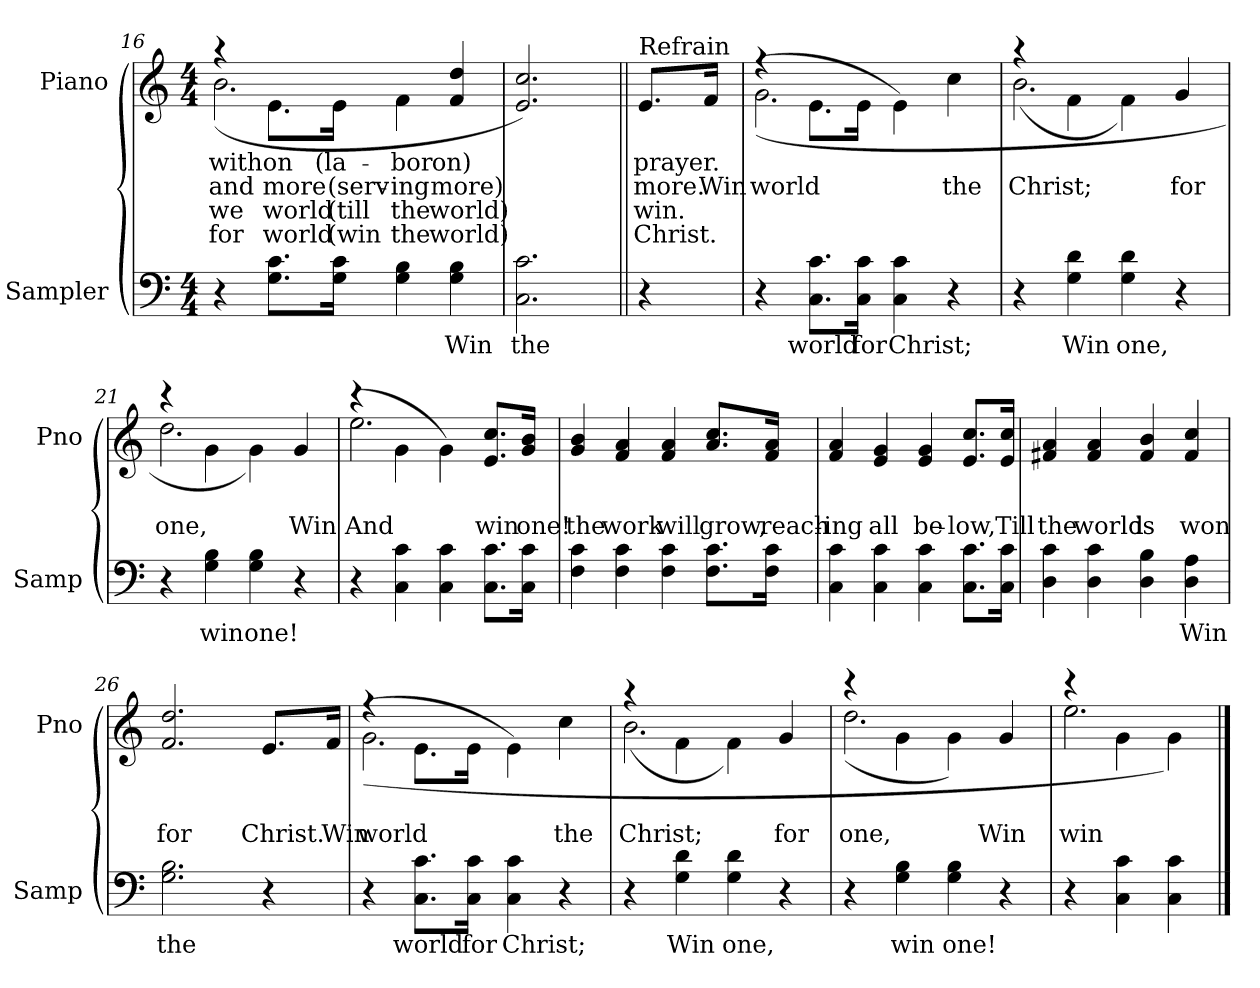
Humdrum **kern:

**kern	**text	**kern	**text	**text	**text	**text
*part2	*part2	*part1	*part1	*part1	*part1	*part1
*staff2	*staff2	*staff1	*staff1	*staff1	*staff1	*staff1
*I"Sampler	*	*I"Piano	*	*	*	*
*I'Samp	*	*I'Pno	*	*	*	*
*clefF4	*	*clefG2	*	*	*	*
*M4/4	*	*M4/4	*	*	*	*
=16	=16	=16	=16	=16	=16	=16
*	*	*^	*	*	*	*
4r	.	4r	(2.b	with	and	we	for
8.G\ 8.c\L	.	8.e\L	.	on	more	world	world
16G\ 16c\Jk	.	16e\Jk	.	(la-	(serv-	(till	(win
4G 4B	.	4f\	.	-bor	-ing	the	the
4G 4B	Win	4f 4dd	4ryy	on)	more)	world)	world)
*	*	*v	*v	*	*	*	*
=17	=17	=17	=17	=17	=17	=17
2.C 2.c	the	2.e 2.cc)	.	.	.	.
=18||	=18||	=18||	=18||	=18||	=18||	=18||
!	!	!LO:TX:t=Refrain	!	!	!	!
4r	.	8.e/L	prayer.	more.	win.	Christ.
.	.	16f/Jk	.	Win	.	.
=19	=19	=19	=19	=19	=19	=19
*	*	*^	*	*	*	*
4r	.	(4r	(2.g	.	world	.	.
8.C\ 8.c\L	world	8.e\L	.	.	.	.	.
16C\ 16c\Jk	for	16e\Jk	.	.	.	.	.
4C 4c	Christ;	4e\)	.	.	.	.	.
4r	.	4cc	4ryy	.	the	.	.
=20	=20	=20	=20	=20	=20	=20	=20
4r	.	4r	(2.b	.	Christ;	.	.
4G 4d	Win	4f\	.	.	.	.	.
4G 4d	one,	4f\)	.	.	.	.	.
4r	.	4g/	4ryy	.	for	.	.
=21	=21	=21	=21	=21	=21	=21	=21
4r	.	4r	2.dd	.	one,	.	.
4G 4B	win	4g\	.	.	.	.	.
4G 4B	one!	4g\)	.	.	.	.	.
4r	.	4g	4ryy	.	Win	.	.
=22	=22	=22	=22	=22	=22	=22	=22
4r	.	(4r	2.ee	.	And	.	.
4C 4c	.	4g\	.	.	.	.	.
4C 4c	.	4g\)	.	.	.	.	.
8.C\ 8.c\L	.	8.e/ 8.cc/L	4ryy	.	win	.	.
16C\ 16c\Jk	.	16g/ 16b/Jk	.	.	one!	.	.
*	*	*v	*v	*	*	*	*
=23	=23	=23	=23	=23	=23	=23
4F 4c	.	4g 4b	.	the	.	.
4F 4c	.	4f 4a	.	work	.	.
4F 4c	.	4f 4a	.	will	.	.
8.F\ 8.c\L	.	8.a/ 8.cc/L	.	grow,	.	.
16F\ 16c\Jk	.	16f/ 16a/Jk	.	reach-	.	.
=24	=24	=24	=24	=24	=24	=24
4C 4c	.	4f 4a	.	-ing	.	.
4C 4c	.	4e 4g	.	all	.	.
4C 4c	.	4e 4g	.	be-	.	.
8.C\ 8.c\L	.	8.e/ 8.cc/L	.	-low,	.	.
16C\ 16c\Jk	.	16e/ 16cc/Jk	.	Till	.	.
=25	=25	=25	=25	=25	=25	=25
4D 4c	.	4f#X 4a	.	the	.	.
4D 4c	.	4f# 4a	.	world	.	.
4D 4B	.	4f# 4b	.	is	.	.
4D 4A	Win	4f# 4cc	.	won	.	.
=26	=26	=26	=26	=26	=26	=26
2.G 2.B	the	2.f 2.dd	.	for	.	.
4r	.	8.e/L	.	Christ.	.	.
.	.	16f/Jk	.	Win	.	.
=27	=27	=27	=27	=27	=27	=27
*	*	*^	*	*	*	*
4r	.	(4r	(2.g	.	world	.	.
8.C\ 8.c\L	world	8.e\L	.	.	.	.	.
16C\ 16c\Jk	for	16e\Jk	.	.	.	.	.
4C 4c	Christ;	4e\)	.	.	.	.	.
4r	.	4cc	4ryy	.	the	.	.
=28	=28	=28	=28	=28	=28	=28	=28
4r	.	4r	(2.b	.	Christ;	.	.
4G 4d	Win	4f\	.	.	.	.	.
4G 4d	one,	4f\)	.	.	.	.	.
4r	.	4g	4ryy	.	for	.	.
=29	=29	=29	=29	=29	=29	=29	=29
4r	.	4r	(2.dd	.	one,	.	.
4G 4B	win	4g\	.	.	.	.	.
4G 4B	one!	4g\)	.	.	.	.	.
4r	.	4g	4ryy	.	Win	.	.
=30	=30	=30	=30	=30	=30	=30	=30
4r	.	4r	2.ee	.	win	.	.
4C 4c	.	4g\	.	.	.	.	.
4C 4c	.	4g\)	.	.	.	.	.
*	*	*v	*v	*	*	*	*
==	==	==	==	==	==	==
*-	*-	*-	*-	*-	*-	*-
